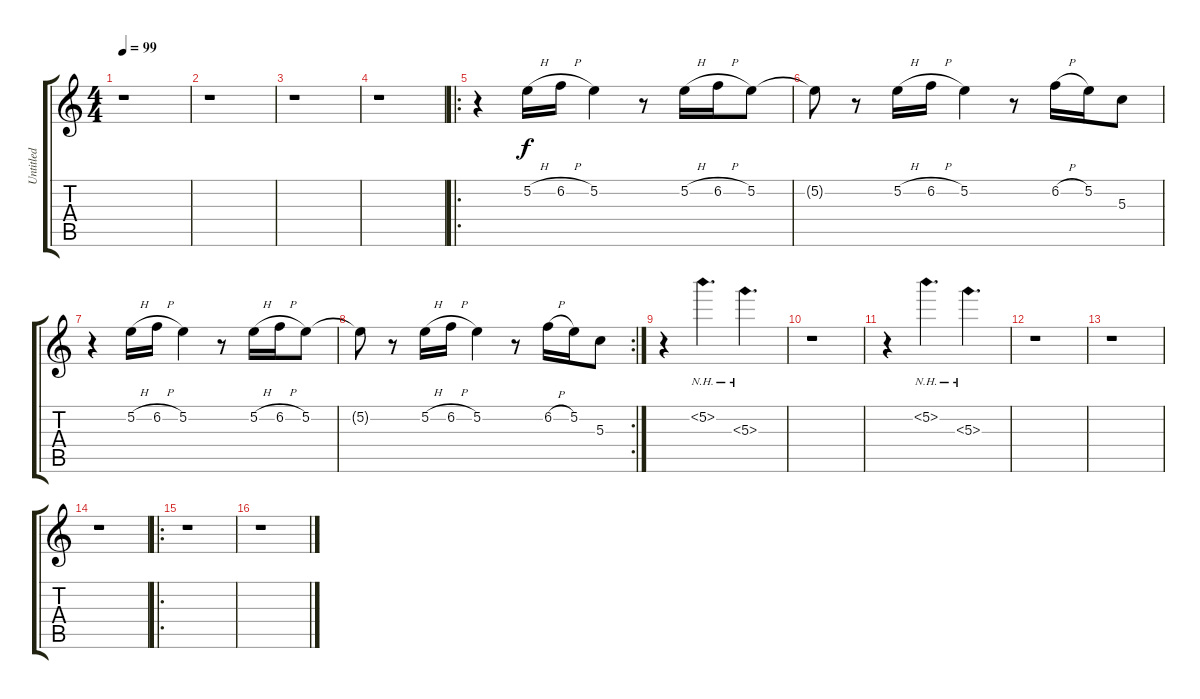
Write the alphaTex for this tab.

\track ("Untitled" "Untitled") {instrument acousticguitarnylon}
\staff {score tabs}
\tuning (E4 B3 G3 D3 A2 E2) {hide}
\ts (4 4)
\tempo 99
\clef g2
\ks c
r.1{dy f} |
r.1 |
r.1 |
r.1 |
\ro
r.4 5.2{h}.16 6.2{h}.16 5.2.4 r.8 5.2{h}.16 6.2{h}.16 5.2.8 |
5.2{t}.8 r.8 5.2{h}.16 6.2{h}.16 5.2.4 r.8 6.2{h}.16 5.2.16 5.3.8 |
r.4 5.2{h}.16 6.2{h}.16 5.2.4 r.8 5.2{h}.16 6.2{h}.16 5.2.8 |
\rc 2
5.2{t}.8 r.8 5.2{h}.16 6.2{h}.16 5.2.4 r.8 6.2{h}.16 5.2.16 5.3.8 |
r.4 5.2{nh}.4{d} 5.3{nh}.4{d} |
r.1 |
r.4 5.2{nh}.4{d} 5.3{nh}.4{d} |
r.1 |
r.1 |
r.1 |
\ro
r.1 |
r.1
